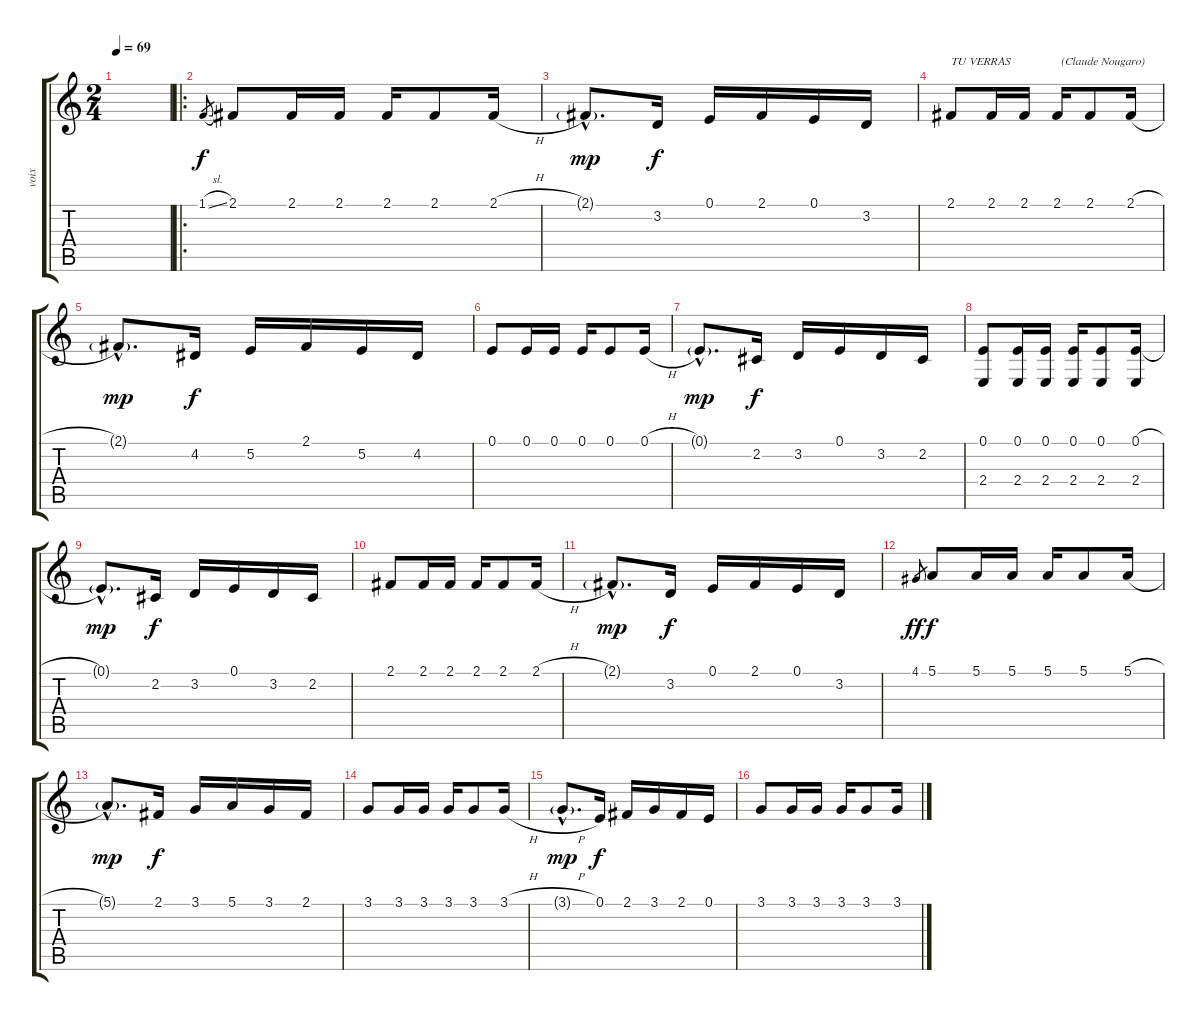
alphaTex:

\track ("voix" "voix") {instrument accordion}
\staff {score tabs}
\tuning (E4 B3 G3 D3 A2 E2) {hide}
\ts (2 4)
\tempo 69
\clef g2
\ks c
|
\ro
1.1{sl}.8{gr} 2.1.8{dy f} 2.1.16 2.1.16 2.1.16 2.1.8 2.1{h}.16 |
2.1{g hac}.8{d dy mp} 3.2.16{dy f} 0.1.16 2.1.16 0.1.16 3.2.16 |
2.1.8{txt "TU VERRAS                 (Claude Nougaro)"} 2.1.16 2.1.16 2.1.16 2.1.8 2.1{h}.16 |
2.1{g hac}.8{d dy mp} 4.2.16{dy f} 5.2.16 2.1.16 5.2.16 4.2.16 |
0.1.8 0.1.16 0.1.16 0.1.16 0.1.8 0.1{h}.16 |
0.1{g hac}.8{d dy mp} 2.2.16{dy f} 3.2.16 0.1.16 3.2.16 2.2.16 |
(0.1 2.4).8 (0.1 2.4).16 (0.1 2.4).16 (0.1 2.4).16 (0.1 2.4).8 (0.1{h} 2.4).16 |
0.1{g hac}.8{d dy mp} 2.2.16{dy f} 3.2.16 0.1.16 3.2.16 2.2.16 |
2.1.8 2.1.16 2.1.16 2.1.16 2.1.8 2.1{h}.16 |
2.1{g hac}.8{d dy mp} 3.2.16{dy f} 0.1.16 2.1.16 0.1.16 3.2.16 |
4.1.8{gr dy ff} 5.1.8{dy f} 5.1.16 5.1.16 5.1.16 5.1.8 5.1{h}.16 |
5.1{g hac}.8{d dy mp} 2.1.16{dy f} 3.1.16 5.1.16 3.1.16 2.1.16 |
3.1.8 3.1.16 3.1.16 3.1.16 3.1.8 3.1{h}.16 |
3.1{h g hac}.8{d dy mp} 0.1.16{dy f} 2.1.16 3.1.16 2.1.16 0.1.16 |
3.1.8 3.1.16 3.1.16 3.1.16 3.1.8 3.1.16
